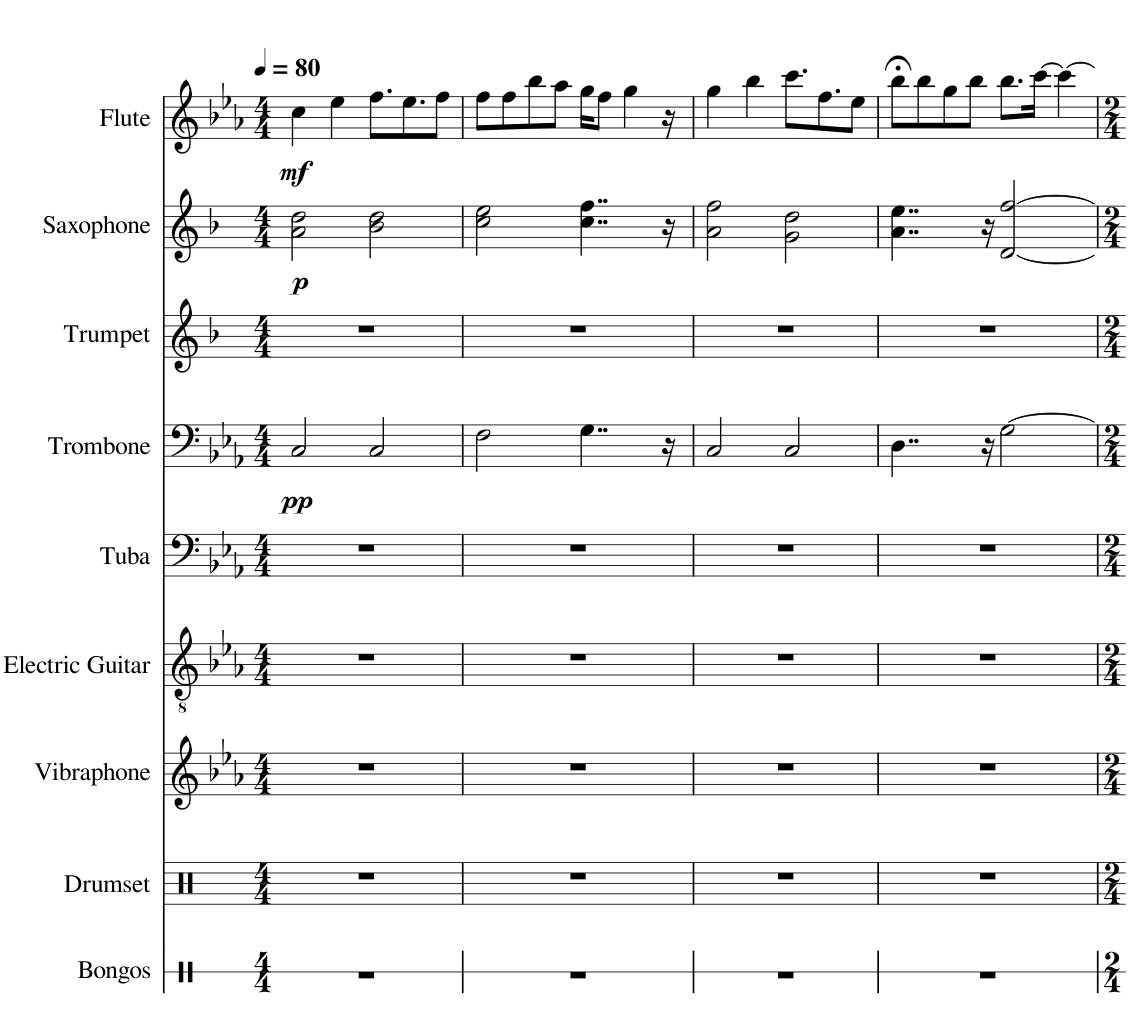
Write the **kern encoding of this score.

**kern	**kern	**kern	**kern	**kern	**kern	**dynam	**kern	**kern	**dynam	**kern	**dynam
*part9	*part8	*part7	*part6	*part5	*part4	*part4	*part3	*part2	*part2	*part1	*part1
*staff9	*staff8	*staff7	*staff6	*staff5	*staff4	*staff4	*staff3	*staff2	*staff2	*staff1	*staff1
*I"Bongos	*I"Drumset	*I"Vibraphone	*I"Electric Guitar	*I"Tuba	*I"Trombone	*	*I"Trumpet	*I"Saxophone	*	*I"Flute	*
*I'Bon.	*I'D. Set	*I'Vib.	*I'El. Guit.	*I'Tba.	*I'Tbn.	*	*I'Tpt.	*I'Sax.	*	*I'Fl.	*
*stria1	*	*	*	*	*	*	*	*	*	*	*
*clefX	*clefX	*clefG2	*clefGv2	*clefF4	*clefF4	*	*clefG2	*clefG2	*	*clefG2	*
*	*	*	*	*	*	*	*Trd1c2	*Trd8c14	*	*	*
*k[]	*k[]	*k[b-e-a-]	*k[b-e-a-]	*k[b-e-a-]	*k[b-e-a-]	*	*k[b-]	*k[b-]	*	*k[b-e-a-]	*
*M4/4	*M4/4	*M4/4	*M4/4	*M4/4	*M4/4	*	*M4/4	*M4/4	*	*M4/4	*
*MM80	*MM80	*MM80	*MM80	*MM80	*MM80	*	*MM80	*MM80	*	*MM80	*
=1	=1	=1	=1	=1	=1	=1	=1	=1	=1	=1	=1
!	!	!	!	!	!	!LO:DY:b	!	!	!LO:DY:b	!	!LO:DY:b
1r	1r	1r	1r	1r	2C/	pp	1r	2a\ 2dd\	p	4cc\	mf
.	.	.	.	.	.	.	.	.	.	4ee-\	.
.	.	.	.	.	2C/	.	.	2b-\ 2dd\	.	8.ff\L	.
.	.	.	.	.	.	.	.	.	.	8.ee-\	.
.	.	.	.	.	.	.	.	.	.	8ff\J	.
=2	=2	=2	=2	=2	=2	=2	=2	=2	=2	=2	=2
1r	1r	1r	1r	1r	2F\	.	1r	2cc\ 2ee\	.	8ff\L	.
.	.	.	.	.	.	.	.	.	.	8ff\	.
.	.	.	.	.	.	.	.	.	.	8bb-\	.
.	.	.	.	.	.	.	.	.	.	8aa-\J	.
.	.	.	.	.	4..G\	.	.	4..cc\ 4..ff\	.	16gg\KL	.
.	.	.	.	.	.	.	.	.	.	8ff\J	.
.	.	.	.	.	.	.	.	.	.	4gg\	.
.	.	.	.	.	16r	.	.	16r	.	16r	.
=3	=3	=3	=3	=3	=3	=3	=3	=3	=3	=3	=3
1r	1r	1r	1r	1r	2C/	.	1r	2a\ 2ff\	.	4gg\	.
.	.	.	.	.	.	.	.	.	.	4bb-\	.
.	.	.	.	.	2C/	.	.	2g\ 2dd\	.	8.ccc\L	.
.	.	.	.	.	.	.	.	.	.	8.ff\	.
.	.	.	.	.	.	.	.	.	.	8ee-\J	.
=4	=4	=4	=4	=4	=4	=4	=4	=4	=4	=4	=4
1r	1r	1r	1r	1r	4..D\	.	1r	4..a\ 4..ee\	.	8bb-;<\L	.
.	.	.	.	.	.	.	.	.	.	8bb-\	.
.	.	.	.	.	.	.	.	.	.	8gg\	.
.	.	.	.	.	.	.	.	.	.	8bb-\J	.
.	.	.	.	.	16r	.	.	16r	.	.	.
.	.	.	.	.	[2G\	.	.	[2d/ [2ff/	.	8.bb-\L	.
.	.	.	.	.	.	.	.	.	.	[16ccc\Jk	.
.	.	.	.	.	.	.	.	.	.	4ccc\_	.
=	=	=	=	=	=	=	=	=	=	=	=
*-	*-	*-	*-	*-	*-	*-	*-	*-	*-	*-	*-
